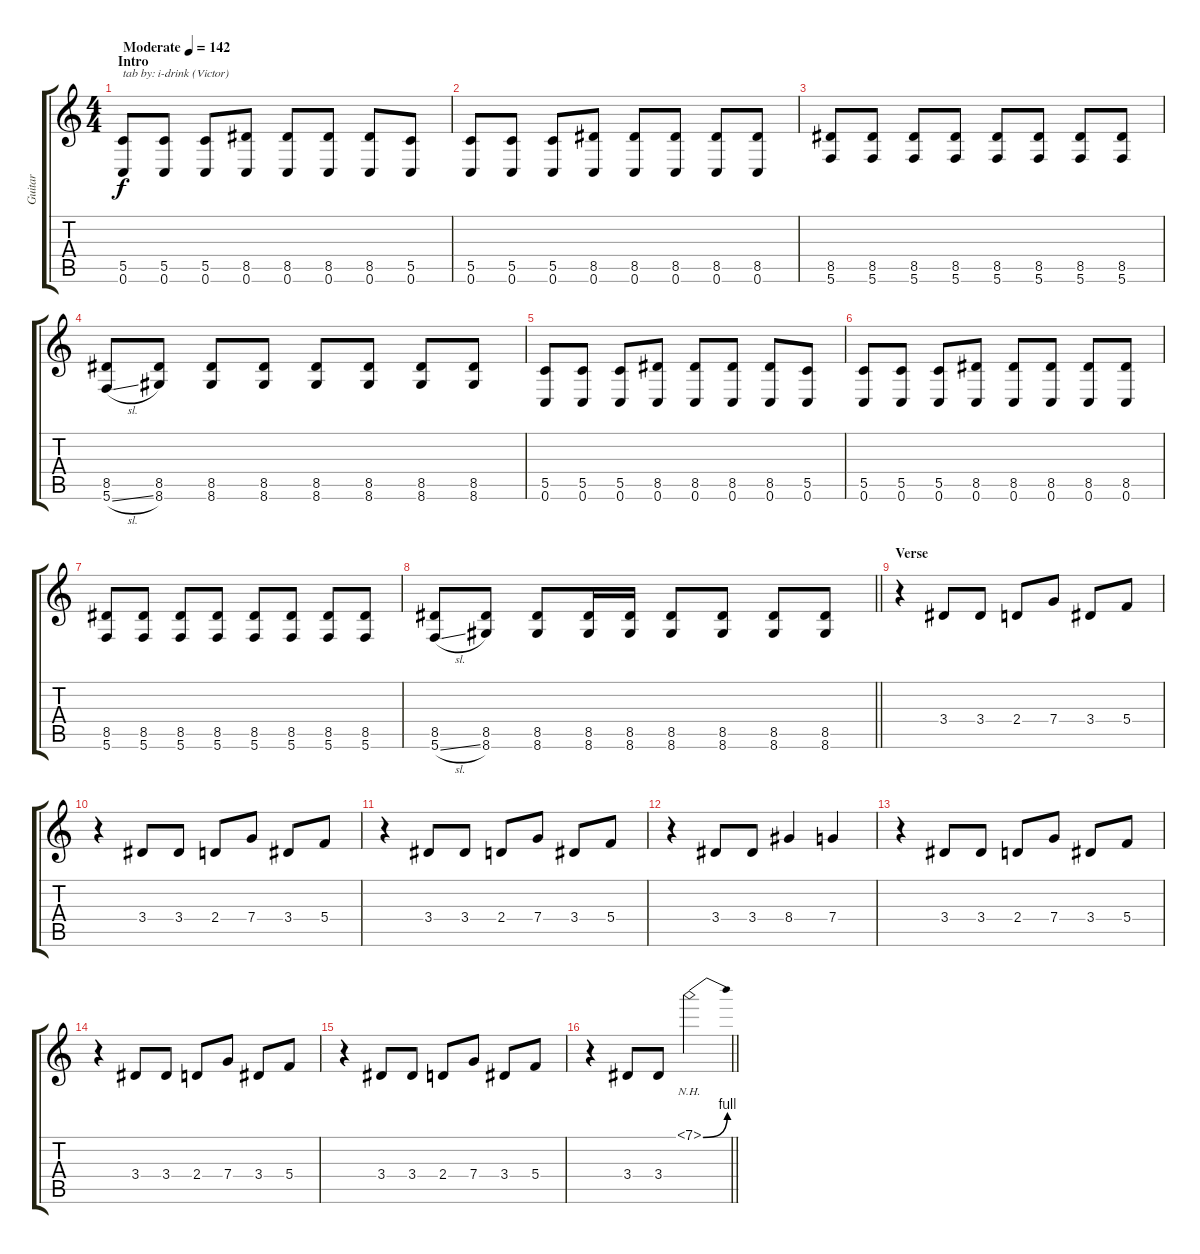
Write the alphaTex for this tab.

\track ("Guitar" "Guitar") {instrument distortionguitar}
\staff {score tabs}
\tuning (D4 A3 F3 C3 G2 C2) {hide}
\ts (4 4)
\section ("" "Intro")
\tempo (142 "Moderate")
\clef g2
\ks c
(5.5 0.6).8{txt "tab by: i-drink (Victor)" dy f instrument distortionguitar} (5.5 0.6).8 (5.5 0.6).8 (8.5 0.6).8 (8.5 0.6).8 (8.5 0.6).8 (8.5 0.6).8 (5.5 0.6).8 |
(5.5 0.6).8 (5.5 0.6).8 (5.5 0.6).8 (8.5 0.6).8 (8.5 0.6).8 (8.5 0.6).8 (8.5 0.6).8 (8.5 0.6).8 |
(8.5 5.6).8 (8.5 5.6).8 (8.5 5.6).8 (8.5 5.6).8 (8.5 5.6).8 (8.5 5.6).8 (8.5 5.6).8 (8.5 5.6).8 |
(8.5 5.6{sl}).8 (8.5 8.6).8 (8.5 8.6).8 (8.5 8.6).8 (8.5 8.6).8 (8.5 8.6).8 (8.5 8.6).8 (8.5 8.6).8 |
(5.5 0.6).8 (5.5 0.6).8 (5.5 0.6).8 (8.5 0.6).8 (8.5 0.6).8 (8.5 0.6).8 (8.5 0.6).8 (5.5 0.6).8 |
(5.5 0.6).8 (5.5 0.6).8 (5.5 0.6).8 (8.5 0.6).8 (8.5 0.6).8 (8.5 0.6).8 (8.5 0.6).8 (8.5 0.6).8 |
(8.5 5.6).8 (8.5 5.6).8 (8.5 5.6).8 (8.5 5.6).8 (8.5 5.6).8 (8.5 5.6).8 (8.5 5.6).8 (8.5 5.6).8 |
\barLineRight lightlight
(8.5 5.6{sl}).8 (8.5 8.6).8 (8.5 8.6).8 (8.5 8.6).16 (8.5 8.6).16 (8.5 8.6).8 (8.5 8.6).8 (8.5 8.6).8 (8.5 8.6).8 |
\section ("" "Verse")
r.4 3.4.8 3.4.8 2.4.8 7.4.8 3.4.8 5.4.8 |
r.4 3.4.8 3.4.8 2.4.8 7.4.8 3.4.8 5.4.8 |
r.4 3.4.8 3.4.8 2.4.8 7.4.8 3.4.8 5.4.8 |
r.4 3.4.8 3.4.8 8.4.4 7.4.4 |
r.4 3.4.8 3.4.8 2.4.8 7.4.8 3.4.8 5.4.8 |
r.4 3.4.8 3.4.8 2.4.8 7.4.8 3.4.8 5.4.8 |
r.4 3.4.8 3.4.8 2.4.8 7.4.8 3.4.8 5.4.8 |
\barLineRight lightlight
r.4 3.4.8 3.4.8 7.1{be (bend 0 0 60 4) nh}.2
